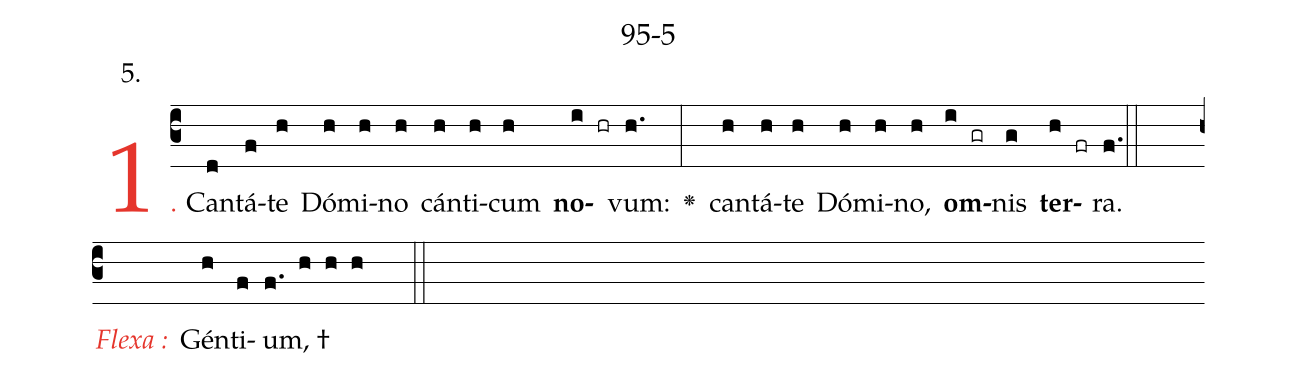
name: 95-5;
annotation: 5.;
%%
(c3)<c>1.</c> Can(d)tá(f)te(h) Dó(h)mi(h)no(h) cán(h)ti(h)cum(h) <b>no</b>(i hr)vum:(h.) <v>\greheightstar</v>(:) can(h)tá(h)te(h) Dó(h)mi(h)no,(h) <b>om</b>(i gr)nis(g) <b>ter</b>(h fr)ra.(f.) (::   )
<i><c>Flexa :</c></i>(   )  Gén(h)ti(f)um, †(f. h h h  ::)

%E(h) u(h) o(i) u(g) a(h) e.(f.) (::)
